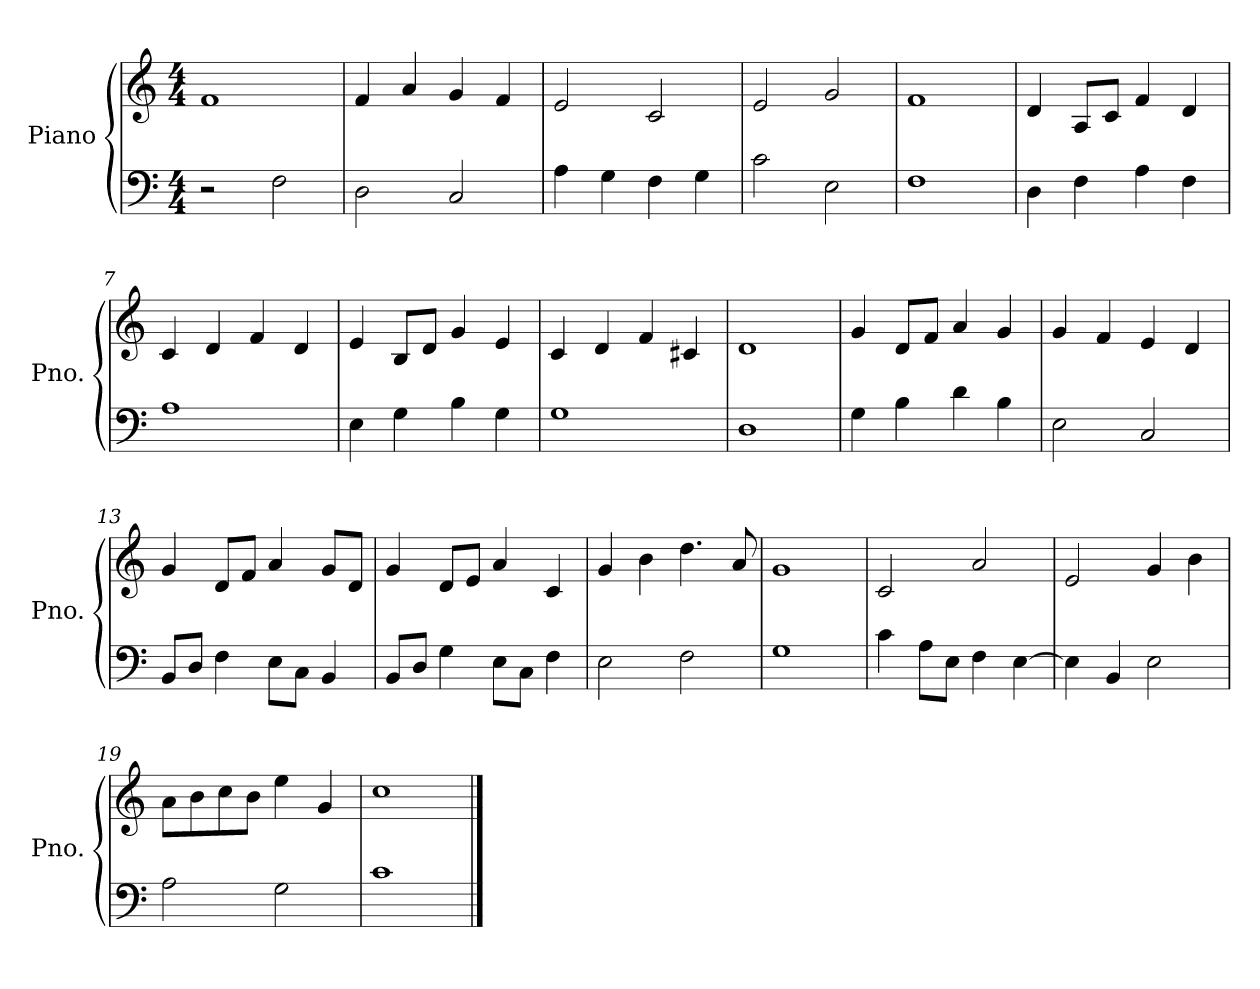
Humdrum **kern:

**kern	**kern
*part1	*part1
*staff2	*staff1
*I"Piano	*
*I'Pno.	*
*clefF4	*clefG2
*k[]	*k[]
*M4/4	*M4/4
=1	=1
2r	1f
2F\	.
=2	=2
2D\	4f/
.	4a/
2C/	4g/
.	4f/
=3	=3
4A\	2e/
4G\	.
4F\	2c/
4G\	.
=4	=4
2c\	2e/
2E\	2g/
=5	=5
1F	1f
=6	=6
4D\	4d/
4F\	8A/L
.	8c/J
4A\	4f/
4F\	4d/
=7	=7
1A	4c/
.	4d/
.	4f/
.	4d/
=8	=8
4E\	4e/
4G\	8B/L
.	8d/J
4B\	4g/
4G\	4e/
=9	=9
1G	4c/
.	4d/
.	4f/
.	4c#X/
=10	=10
1D	1d
!!LO:LB:g=z
=11	=11
4G\	4g/
4B\	8d/L
.	8f/J
4d\	4a/
4B\	4g/
=12	=12
2E\	4g/
.	4f/
2C/	4e/
.	4d/
=13	=13
8BB/L	4g/
8D/J	.
4F\	8d/L
.	8f/J
8E\L	4a/
8C\J	.
4BB/	8g/L
.	8d/J
=14	=14
8BB/L	4g/
8D/J	.
4G\	8d/L
.	8e/J
8E\L	4a/
8C\J	.
4F\	4c/
=15	=15
2E\	4g/
.	4b\
2F\	4.dd\
.	8a/
=16	=16
1G	1g
=17	=17
4c\	2c/
8A\L	.
8E\J	.
4F\	2a/
[4E\	.
=18	=18
4E\]	2e/
4BB/	.
2E\	4g/
.	4b\
!!LO:LB:g=z
=19	=19
2A\	8a\L
.	8b\
.	8cc\
.	8b\J
2G\	4ee\
.	4g/
=20	=20
1c	1cc
==	==
*-	*-
